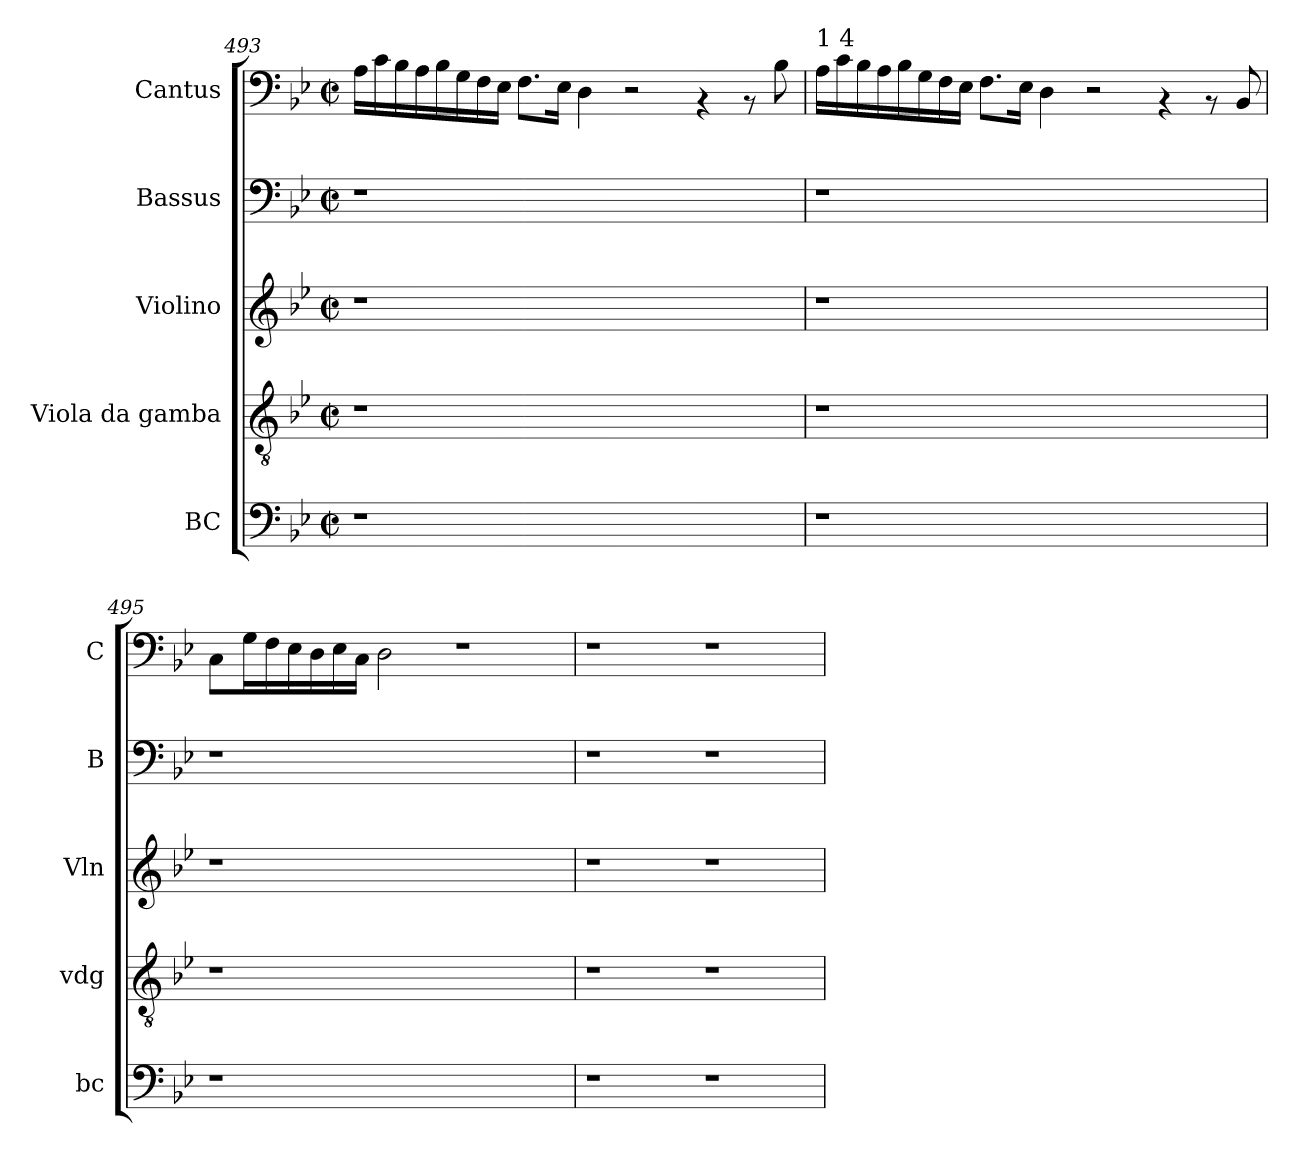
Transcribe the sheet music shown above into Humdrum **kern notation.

**kern	**kern	**kern	**kern	**kern
*part5	*part4	*part3	*part2	*part1
*staff5	*staff4	*staff3	*staff2	*staff1
*I"BC	*I"Viola da gamba	*I"Violino	*I"Bassus	*I"Cantus
*I'bc	*I'vdg	*I'Vln	*I'B	*I'C
*clefF4	*clefGv2	*clefG2	*clefF4	*clefF4
*k[b-e-]	*k[b-e-]	*k[b-e-]	*k[b-e-]	*k[b-e-]
*B-:	*B-:	*B-:	*B-:	*B-:
*M2/2	*M2/2	*M2/2	*M2/2	*M2/2
*met(c|)	*met(c|)	*met(c|)	*met(c|)	*met(c|)
=493	=493	=493	=493	=493
1r	1r	1r	1r	16A\LL
.	.	.	.	16c\
.	.	.	.	16B-\
.	.	.	.	16A\
.	.	.	.	16B-\
.	.	.	.	16G\
.	.	.	.	16F\
.	.	.	.	16E-\JJ
.	.	.	.	8.F\L
.	.	.	.	16E-\Jk
.	.	.	.	4D\
1ryy	1ryy	1ryy	1ryy	2r
.	.	.	.	4rAA
.	.	.	.	8rAA
.	.	.	.	8B-\
!!LO:PB:g=z
=494	=494	=494	=494	=494
!	!	!	!	!LO:TX:a:t=1 4
1r	1r	1r	1r	16A\LL
.	.	.	.	16c\
.	.	.	.	16B-\
.	.	.	.	16A\
.	.	.	.	16B-\
.	.	.	.	16G\
.	.	.	.	16F\
.	.	.	.	16E-\JJ
.	.	.	.	8.F\L
.	.	.	.	16E-\Jk
.	.	.	.	4D\
1ryy	1ryy	1ryy	1ryy	2r
.	.	.	.	4rAA
.	.	.	.	8rAA
.	.	.	.	8BB-/
=495	=495	=495	=495	=495
1r	1r	1r	1r	8C\L
.	.	.	.	16G\L
.	.	.	.	16F\
.	.	.	.	16E-\
.	.	.	.	16D\
.	.	.	.	16E-\
.	.	.	.	16C\JJ
.	.	.	.	2D\
1ryy	1ryy	1ryy	1ryy	1r
=496	=496	=496	=496	=496
1r	1r	1r	1r	1r
1r	1r	1r	1r	1r
=	=	=	=	=
*-	*-	*-	*-	*-
